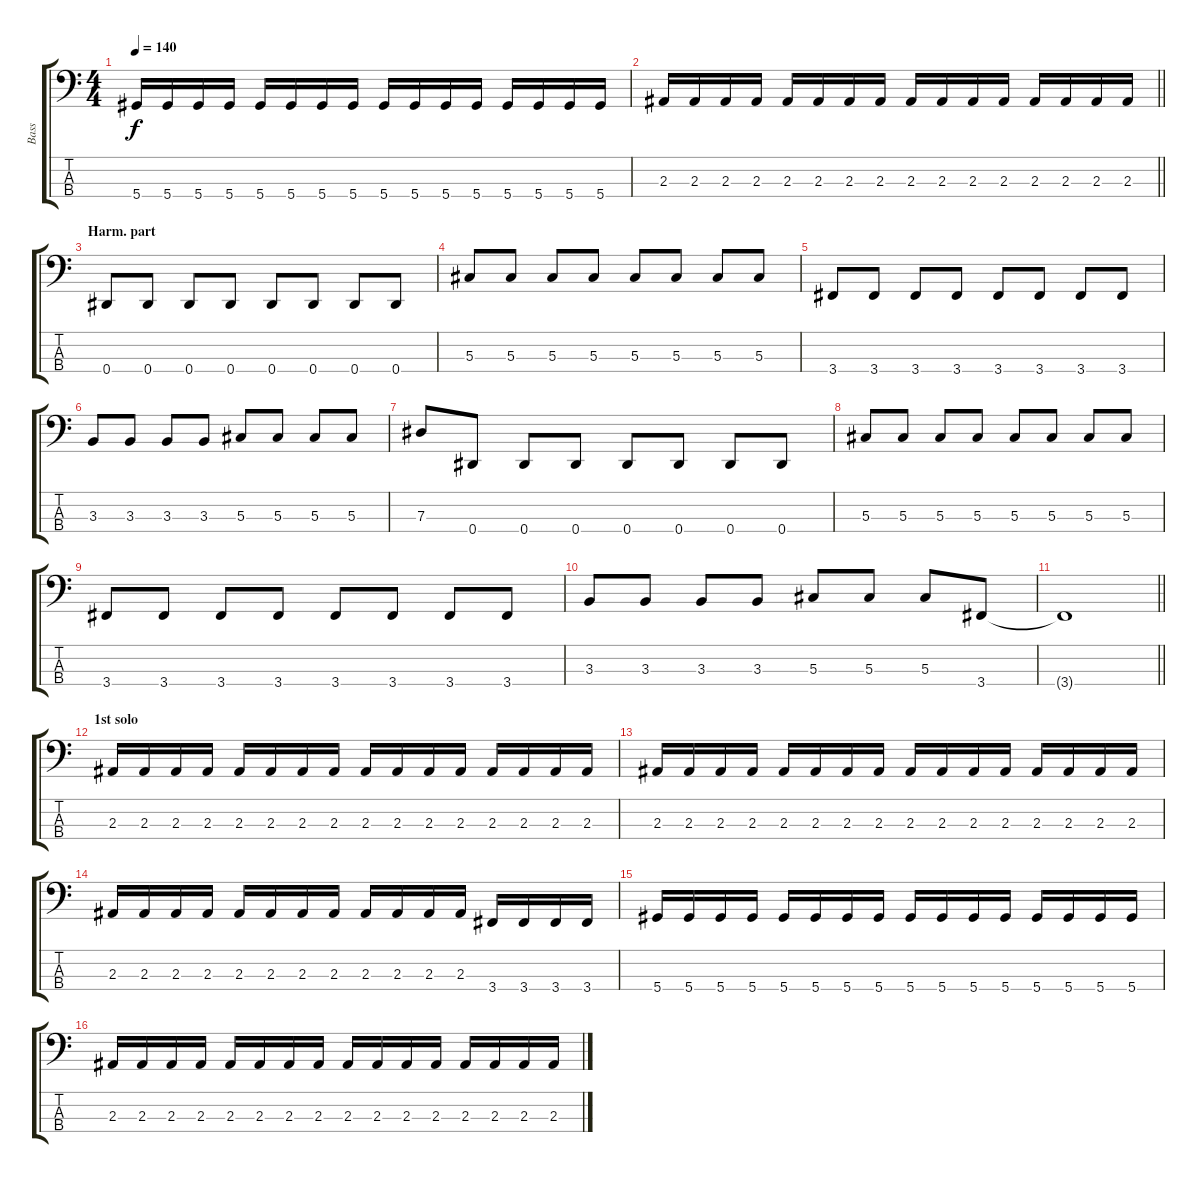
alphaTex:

\track ("Bass" "Bass") {instrument electricbassfinger}
\staff {score tabs}
\tuning (Gb2 Db2 Ab1 Eb1) {hide}
\ts (4 4)
\tempo 140
\clef f4
\ks c
5.4.16{dy f} 5.4.16 5.4.16 5.4.16 5.4.16 5.4.16 5.4.16 5.4.16 5.4.16 5.4.16 5.4.16 5.4.16 5.4.16 5.4.16 5.4.16 5.4.16 |
\barLineRight lightlight
2.3.16 2.3.16 2.3.16 2.3.16 2.3.16 2.3.16 2.3.16 2.3.16 2.3.16 2.3.16 2.3.16 2.3.16 2.3.16 2.3.16 2.3.16 2.3.16 |
\section ("" "Harm. part")
0.4.8 0.4.8 0.4.8 0.4.8 0.4.8 0.4.8 0.4.8 0.4.8 |
5.3.8 5.3.8 5.3.8 5.3.8 5.3.8 5.3.8 5.3.8 5.3.8 |
3.4.8 3.4.8 3.4.8 3.4.8 3.4.8 3.4.8 3.4.8 3.4.8 |
3.3.8 3.3.8 3.3.8 3.3.8 5.3.8 5.3.8 5.3.8 5.3.8 |
7.3.8 0.4.8 0.4.8 0.4.8 0.4.8 0.4.8 0.4.8 0.4.8 |
5.3.8 5.3.8 5.3.8 5.3.8 5.3.8 5.3.8 5.3.8 5.3.8 |
3.4.8 3.4.8 3.4.8 3.4.8 3.4.8 3.4.8 3.4.8 3.4.8 |
3.3.8 3.3.8 3.3.8 3.3.8 5.3.8 5.3.8 5.3.8 3.4.8 |
\barLineRight lightlight
3.4{t}.1 |
\section ("" "1st solo")
2.3.16 2.3.16 2.3.16 2.3.16 2.3.16 2.3.16 2.3.16 2.3.16 2.3.16 2.3.16 2.3.16 2.3.16 2.3.16 2.3.16 2.3.16 2.3.16 |
2.3.16 2.3.16 2.3.16 2.3.16 2.3.16 2.3.16 2.3.16 2.3.16 2.3.16 2.3.16 2.3.16 2.3.16 2.3.16 2.3.16 2.3.16 2.3.16 |
2.3.16 2.3.16 2.3.16 2.3.16 2.3.16 2.3.16 2.3.16 2.3.16 2.3.16 2.3.16 2.3.16 2.3.16 3.4.16 3.4.16 3.4.16 3.4.16 |
5.4.16 5.4.16 5.4.16 5.4.16 5.4.16 5.4.16 5.4.16 5.4.16 5.4.16 5.4.16 5.4.16 5.4.16 5.4.16 5.4.16 5.4.16 5.4.16 |
2.3.16 2.3.16 2.3.16 2.3.16 2.3.16 2.3.16 2.3.16 2.3.16 2.3.16 2.3.16 2.3.16 2.3.16 2.3.16 2.3.16 2.3.16 2.3.16
